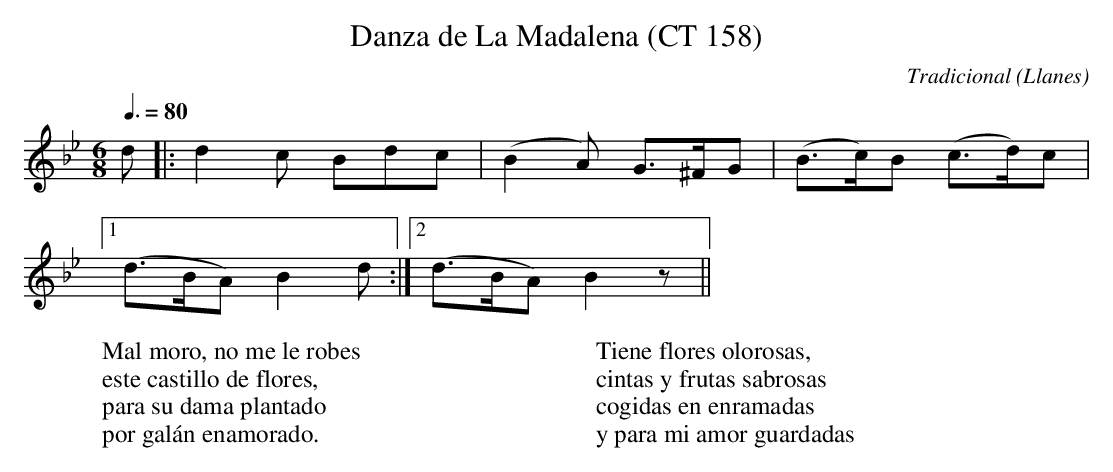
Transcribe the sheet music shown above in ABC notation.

X:1
T:Danza de La Madalena (CT 158)
C:Tradicional
O:Llanes
M:6/8
L:1/8
Q:3/8=80
W:Mal moro, no me le robes
W:este castillo de flores,
W:para su dama plantado
W:por galán enamorado.
W:
W:Tiene flores olorosas,
W:cintas y frutas sabrosas
W:cogidas en enramadas
W:y para mi amor guardadas
K:Bb
d|:d2c Bdc|(B2A) G3/2^F/2G|(B3/2c/2)B (c3/2d/2)c|
[1 (d3/2B/2A) B2d:|[2 (d3/2B/2A) B2z||
